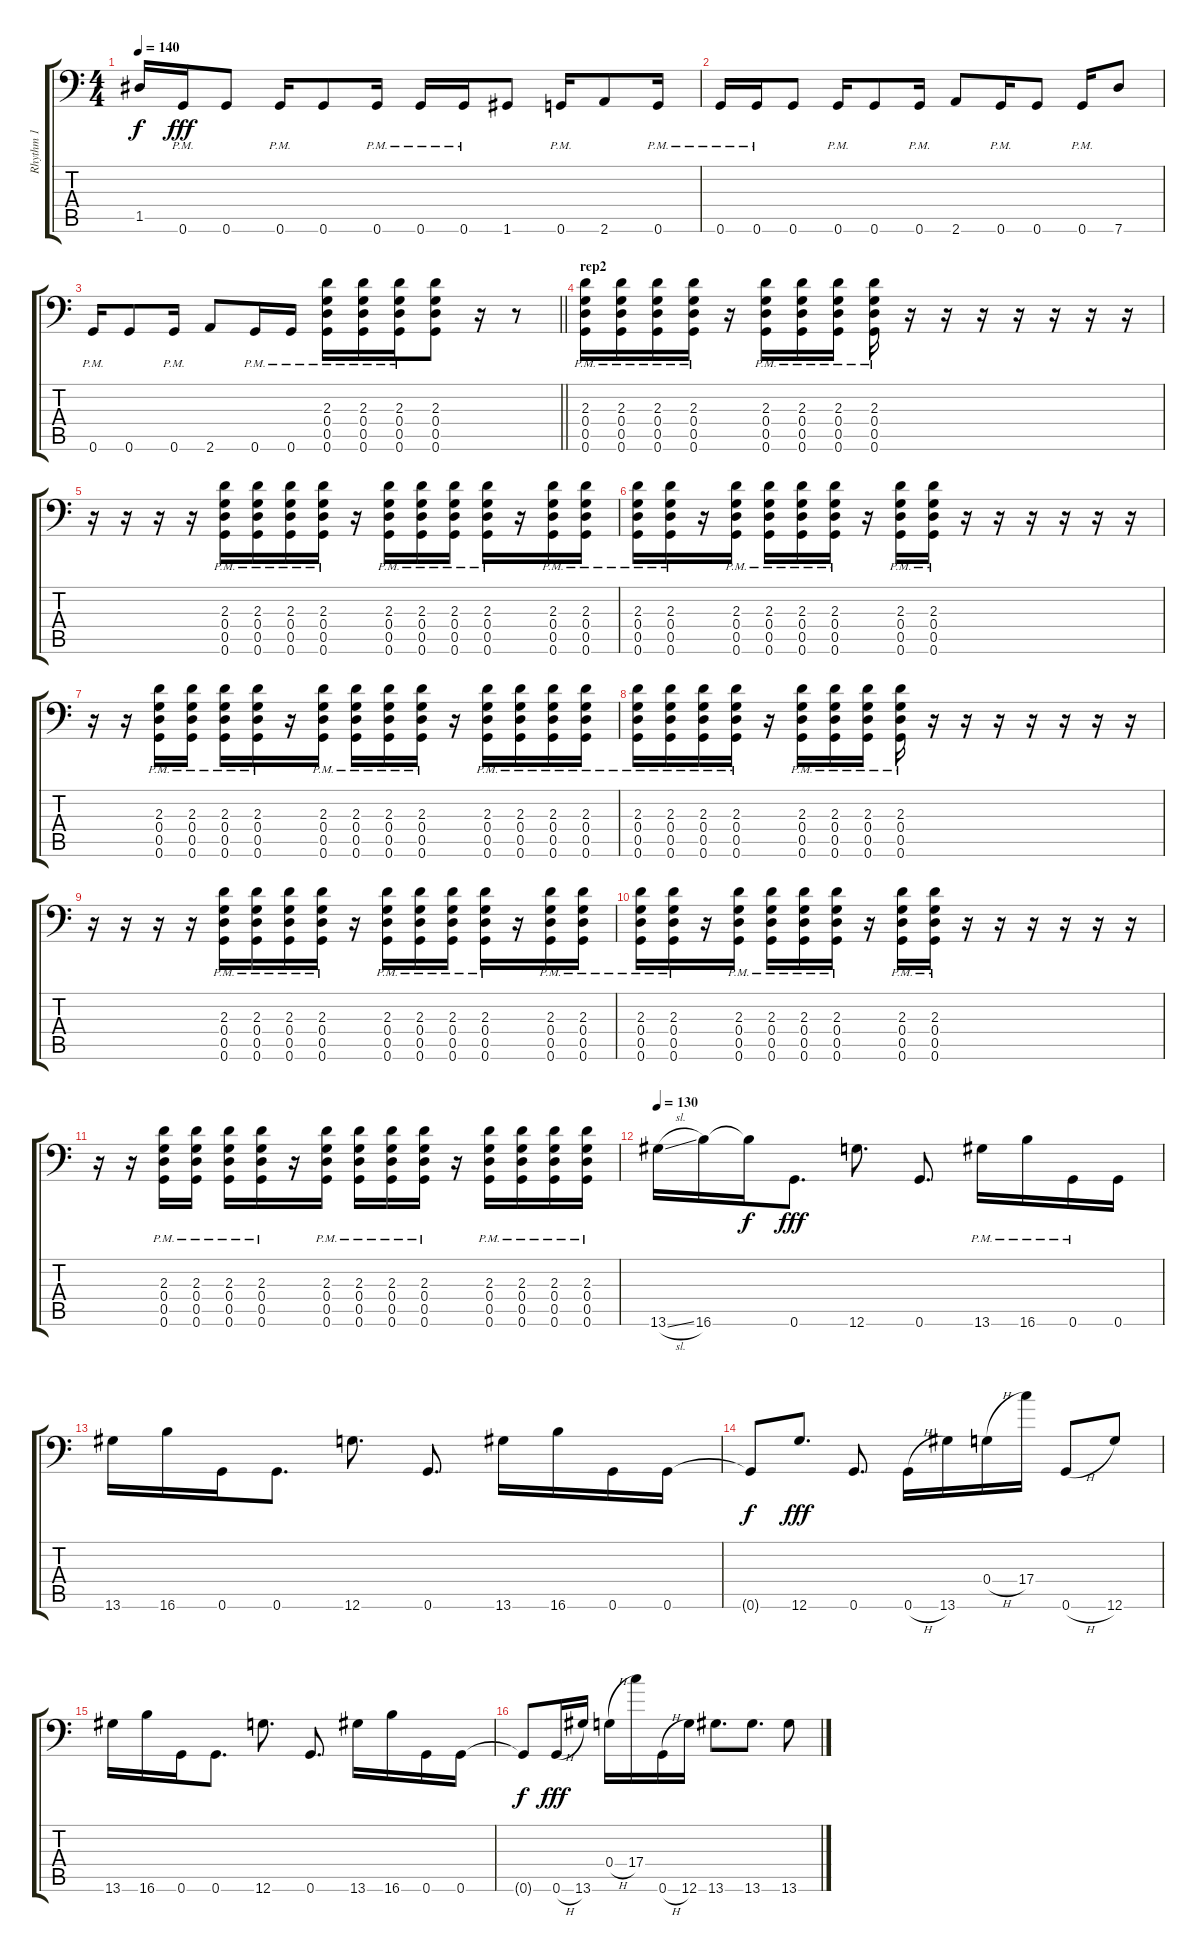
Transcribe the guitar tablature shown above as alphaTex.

\track ("Rhythm 1" "Rhythm 1") {instrument distortionguitar}
\staff {score tabs}
\tuning (A3 E3 C3 G2 D2 G1) {hide}
\ts (4 4)
\tempo 140
\clef f4
\ks c
1.5{t}.16{dy f} 0.6{pm}.16{dy fff} 0.6.8 0.6{pm}.16 0.6.8 0.6{pm}.16 0.6{pm}.16 0.6{pm}.16 1.6.8 0.6{pm}.16 2.6.8 0.6{pm}.16 |
0.6{pm}.16 0.6{pm}.16 0.6.8 0.6{pm}.16 0.6.8 0.6{pm}.16 2.6.8 0.6{pm}.16 0.6.8 0.6{pm}.16 7.6.8 |
\barLineRight lightlight
0.6{pm}.16 0.6.8 0.6{pm}.16 2.6.8 0.6{pm}.16 0.6{pm}.16 (2.3 0.4 0.5 0.6{pm}).16 (2.3 0.4 0.5 0.6{pm}).16 (2.3 0.4 0.5 0.6{pm}).16 (2.3 0.4 0.5 0.6).8 r.16 r.8 |
\section ("" "rep2")
(2.3{pm} 0.4{pm} 0.5{pm} 0.6{pm}).16 (2.3{pm} 0.4{pm} 0.5{pm} 0.6{pm}).16 (2.3{pm} 0.4{pm} 0.5{pm} 0.6{pm}).16 (2.3{pm} 0.4{pm} 0.5{pm} 0.6{pm}).16 r.16 (2.3{pm} 0.4{pm} 0.5{pm} 0.6{pm}).16 (2.3{pm} 0.4{pm} 0.5{pm} 0.6{pm}).16 (2.3{pm} 0.4{pm} 0.5{pm} 0.6{pm}).16 (2.3{pm} 0.4{pm} 0.5{pm} 0.6{pm}).16 r.16 r.16 r.16 r.16 r.16 r.16 r.16 |
r.16 r.16 r.16 r.16 (2.3{pm} 0.4{pm} 0.5{pm} 0.6{pm}).16 (2.3{pm} 0.4{pm} 0.5{pm} 0.6{pm}).16 (2.3{pm} 0.4{pm} 0.5{pm} 0.6{pm}).16 (2.3{pm} 0.4{pm} 0.5{pm} 0.6{pm}).16 r.16 (2.3{pm} 0.4{pm} 0.5{pm} 0.6{pm}).16 (2.3{pm} 0.4{pm} 0.5{pm} 0.6{pm}).16 (2.3{pm} 0.4{pm} 0.5{pm} 0.6{pm}).16 (2.3{pm} 0.4{pm} 0.5{pm} 0.6{pm}).16 r.16 (2.3{pm} 0.4{pm} 0.5{pm} 0.6{pm}).16 (2.3{pm} 0.4{pm} 0.5{pm} 0.6{pm}).16 |
(2.3{pm} 0.4{pm} 0.5{pm} 0.6{pm}).16 (2.3{pm} 0.4{pm} 0.5{pm} 0.6{pm}).16 r.16 (2.3{pm} 0.4{pm} 0.5{pm} 0.6{pm}).16 (2.3{pm} 0.4{pm} 0.5{pm} 0.6{pm}).16 (2.3{pm} 0.4{pm} 0.5{pm} 0.6{pm}).16 (2.3{pm} 0.4{pm} 0.5{pm} 0.6{pm}).16 r.16 (2.3{pm} 0.4{pm} 0.5{pm} 0.6{pm}).16 (2.3{pm} 0.4{pm} 0.5{pm} 0.6{pm}).16 r.16 r.16 r.16 r.16 r.16 r.16 |
r.16 r.16 (2.3{pm} 0.4{pm} 0.5{pm} 0.6{pm}).16 (2.3{pm} 0.4{pm} 0.5{pm} 0.6{pm}).16 (2.3{pm} 0.4{pm} 0.5{pm} 0.6{pm}).16 (2.3{pm} 0.4{pm} 0.5{pm} 0.6{pm}).16 r.16 (2.3{pm} 0.4{pm} 0.5{pm} 0.6{pm}).16 (2.3{pm} 0.4{pm} 0.5{pm} 0.6{pm}).16 (2.3{pm} 0.4{pm} 0.5{pm} 0.6{pm}).16 (2.3{pm} 0.4{pm} 0.5{pm} 0.6{pm}).16 r.16 (2.3{pm} 0.4{pm} 0.5{pm} 0.6{pm}).16 (2.3{pm} 0.4{pm} 0.5{pm} 0.6{pm}).16 (2.3{pm} 0.4{pm} 0.5{pm} 0.6{pm}).16 (2.3{pm} 0.4{pm} 0.5{pm} 0.6{pm}).16 |
(2.3{pm} 0.4{pm} 0.5{pm} 0.6{pm}).16 (2.3{pm} 0.4{pm} 0.5{pm} 0.6{pm}).16 (2.3{pm} 0.4{pm} 0.5{pm} 0.6{pm}).16 (2.3{pm} 0.4{pm} 0.5{pm} 0.6{pm}).16 r.16 (2.3{pm} 0.4{pm} 0.5{pm} 0.6{pm}).16 (2.3{pm} 0.4{pm} 0.5{pm} 0.6{pm}).16 (2.3{pm} 0.4{pm} 0.5{pm} 0.6{pm}).16 (2.3{pm} 0.4{pm} 0.5{pm} 0.6{pm}).16 r.16 r.16 r.16 r.16 r.16 r.16 r.16 |
r.16 r.16 r.16 r.16 (2.3{pm} 0.4{pm} 0.5{pm} 0.6{pm}).16 (2.3{pm} 0.4{pm} 0.5{pm} 0.6{pm}).16 (2.3{pm} 0.4{pm} 0.5{pm} 0.6{pm}).16 (2.3{pm} 0.4{pm} 0.5{pm} 0.6{pm}).16 r.16 (2.3{pm} 0.4{pm} 0.5{pm} 0.6{pm}).16 (2.3{pm} 0.4{pm} 0.5{pm} 0.6{pm}).16 (2.3{pm} 0.4{pm} 0.5{pm} 0.6{pm}).16 (2.3{pm} 0.4{pm} 0.5{pm} 0.6{pm}).16 r.16 (2.3{pm} 0.4{pm} 0.5{pm} 0.6{pm}).16 (2.3{pm} 0.4{pm} 0.5{pm} 0.6{pm}).16 |
(2.3{pm} 0.4{pm} 0.5{pm} 0.6{pm}).16 (2.3{pm} 0.4{pm} 0.5{pm} 0.6{pm}).16 r.16 (2.3{pm} 0.4{pm} 0.5{pm} 0.6{pm}).16 (2.3{pm} 0.4{pm} 0.5{pm} 0.6{pm}).16 (2.3{pm} 0.4{pm} 0.5{pm} 0.6{pm}).16 (2.3{pm} 0.4{pm} 0.5{pm} 0.6{pm}).16 r.16 (2.3{pm} 0.4{pm} 0.5{pm} 0.6{pm}).16 (2.3{pm} 0.4{pm} 0.5{pm} 0.6{pm}).16 r.16 r.16 r.16 r.16 r.16 r.16 |
r.16 r.16 (2.3{pm} 0.4{pm} 0.5{pm} 0.6{pm}).16 (2.3{pm} 0.4{pm} 0.5{pm} 0.6{pm}).16 (2.3{pm} 0.4{pm} 0.5{pm} 0.6{pm}).16 (2.3{pm} 0.4{pm} 0.5{pm} 0.6{pm}).16 r.16 (2.3{pm} 0.4{pm} 0.5{pm} 0.6{pm}).16 (2.3{pm} 0.4{pm} 0.5{pm} 0.6{pm}).16 (2.3{pm} 0.4{pm} 0.5{pm} 0.6{pm}).16 (2.3{pm} 0.4{pm} 0.5{pm} 0.6{pm}).16 r.16 (2.3{pm} 0.4{pm} 0.5{pm} 0.6{pm}).16 (2.3{pm} 0.4{pm} 0.5{pm} 0.6{pm}).16 (2.3{pm} 0.4{pm} 0.5{pm} 0.6{pm}).16 (2.3{pm} 0.4{pm} 0.5{pm} 0.6{pm}).16 |
\tempo 130
13.6{sl}.16 16.6.16 16.6{t}.16{dy f} 0.6.8{d dy fff} 12.6.8{d} 0.6.8{d} 13.6{pm}.16 16.6{pm}.16 0.6{pm}.16 0.6.16 |
13.6.16 16.6.16 0.6.16 0.6.8{d} 12.6.8{d} 0.6.8{d} 13.6.16 16.6.16 0.6.16 0.6.16 |
0.6{t}.8{dy f} 12.6.8{d dy fff} 0.6.8{d} 0.6{h}.16 13.6.16 0.4{h}.16 17.4.16 0.6{h}.8 12.6.8 |
13.6.16 16.6.16 0.6.16 0.6.8{d} 12.6.8{d} 0.6.8{d} 13.6.16 16.6.16 0.6.16 0.6.16 |
0.6{t}.8{dy f} 0.6{h}.16{dy fff} 13.6.16 0.4{h}.16 17.4.16 0.6{h}.16 12.6.16 13.6.8{d} 13.6.8{d} 13.6.8
